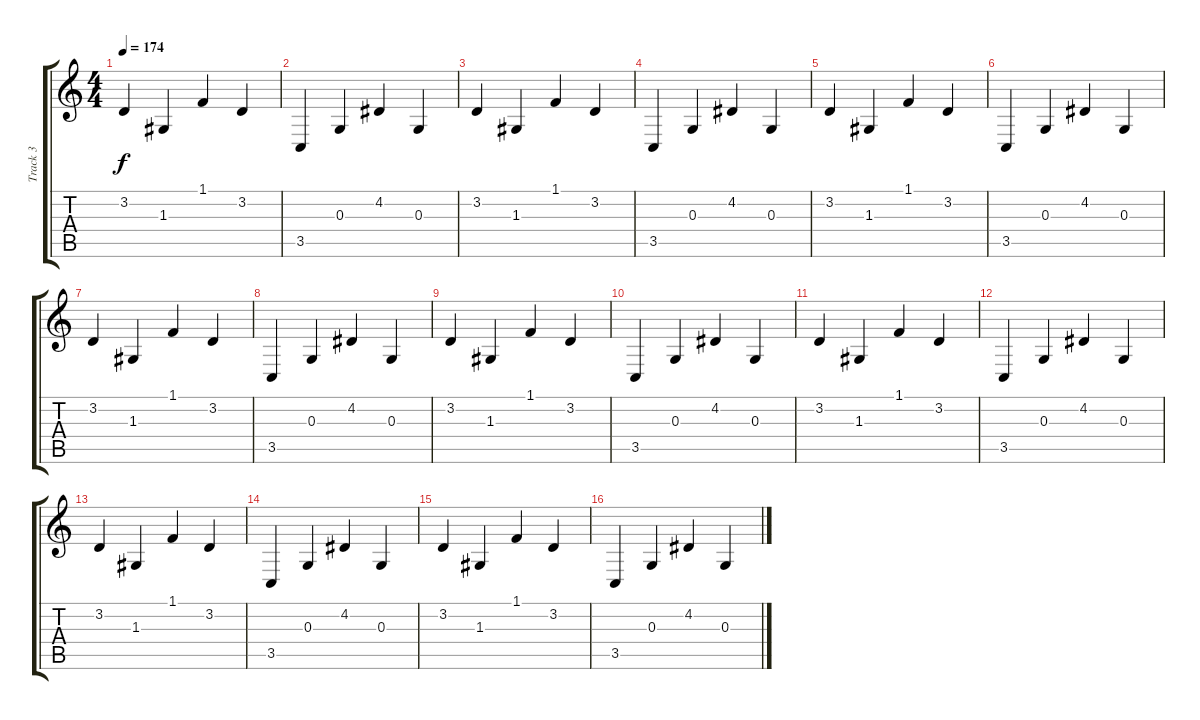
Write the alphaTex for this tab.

\track ("Track 3" "Track 3") {instrument orchestralharp}
\staff {score tabs}
\tuning (E4 B3 G3 D3 A2 E2) {hide}
\ts (4 4)
\tempo 174
\clef g2
\ks c
3.2.4{dy f} 1.3.4 1.1.4 3.2.4 |
3.5.4 0.3.4 4.2.4 0.3.4 |
3.2.4 1.3.4 1.1.4 3.2.4 |
3.5.4 0.3.4 4.2.4 0.3.4 |
3.2.4 1.3.4 1.1.4 3.2.4 |
3.5.4 0.3.4 4.2.4 0.3.4 |
3.2.4 1.3.4 1.1.4 3.2.4 |
3.5.4 0.3.4 4.2.4 0.3.4 |
3.2.4 1.3.4 1.1.4 3.2.4 |
3.5.4 0.3.4 4.2.4 0.3.4 |
3.2.4 1.3.4 1.1.4 3.2.4 |
3.5.4 0.3.4 4.2.4 0.3.4 |
3.2.4 1.3.4 1.1.4 3.2.4 |
3.5.4 0.3.4 4.2.4 0.3.4 |
3.2.4 1.3.4 1.1.4 3.2.4 |
3.5.4 0.3.4 4.2.4 0.3.4
